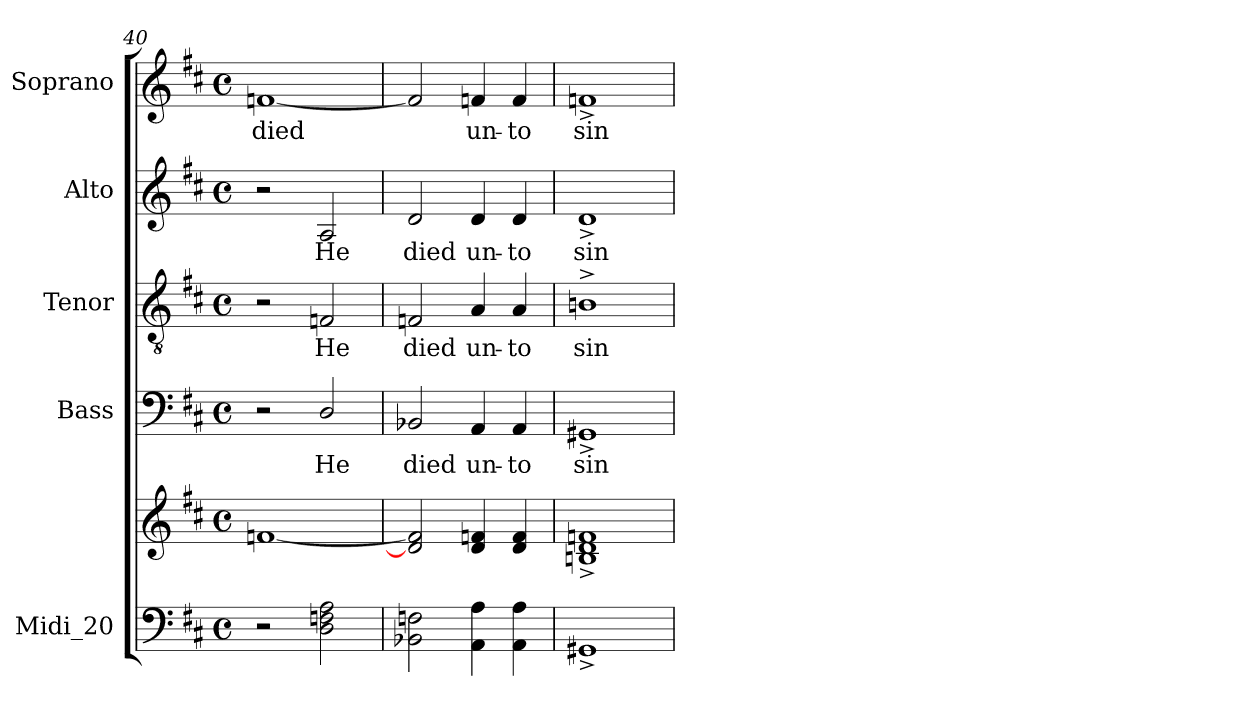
**kern	**kern	**kern	**text	**kern	**text	**kern	**text	**kern	**text
*part5	*part5	*part4	*part4	*part3	*part3	*part2	*part2	*part1	*part1
*staff6	*staff5	*staff4	*staff4	*staff3	*staff3	*staff2	*staff2	*staff1	*staff1
*I"Midi_20	*	*I"Bass	*	*I"Tenor	*	*I"Alto	*	*I"Soprano	*
*	*	*I'B	*	*I'T	*	*I'A	*	*I'S	*
*clefF4	*clefG2	*clefF4	*	*clefGv2	*	*clefG2	*	*clefG2	*
*k[f#c#]	*k[f#c#]	*k[f#c#]	*	*k[f#c#]	*	*k[f#c#]	*	*k[f#c#]	*
*D:	*D:	*D:	*	*D:	*	*D:	*	*D:	*
*M4/4	*M4/4	*M4/4	*	*M4/4	*	*M4/4	*	*M4/4	*
*met(c)	*met(c)	*met(c)	*	*met(c)	*	*met(c)	*	*met(c)	*
=40	=40	=40	=40	=40	=40	=40	=40	=40	=40
!	!	!	!	!	!	!	!	!	!LO:LY:b
2r	[1fn	2r	.	2r	.	2r	.	[1fn	died
!	!	!	!LO:LY:b	!	!LO:LY:b	!	!LO:LY:b	!	!
2D\ 2Fn\ 2A\	.	2D/	He	2Fn	He	2A	He	.	.
=41	=41	=41	=41	=41	=41	=41	=41	=41	=41
!	!	!	!LO:LY:b	!	!LO:LY:b	!	!LO:LY:b	!	!
2BB-X 2Fn	2d] 2f]	2BB-X	died	2Fn	died	2d	died	2f]	.
!	!	!	!LO:LY:b	!	!LO:LY:b	!	!LO:LY:b	!	!LO:LY:b
4AA 4A	4d 4f	4AA	un-	4A	un-	4d	un-	4f	un-
!	!	!	!LO:LY:b	!	!LO:LY:b	!	!LO:LY:b	!	!LO:LY:b
4AA 4A	4d 4f	4AA	-to	4A	-to	4d	-to	4f	-to
=42	=42	=42	=42	=42	=42	=42	=42	=42	=42
!	!	!	!LO:LY:b	!	!LO:LY:b	!	!LO:LY:b	!	!LO:LY:b
1GG#X^	1Bn^ 1d^ 1fn^	1GG#X^	sin	1Bn^	sin	1d^	sin	1fn^	sin
=	=	=	=	=	=	=	=	=	=
*-	*-	*-	*-	*-	*-	*-	*-	*-	*-
